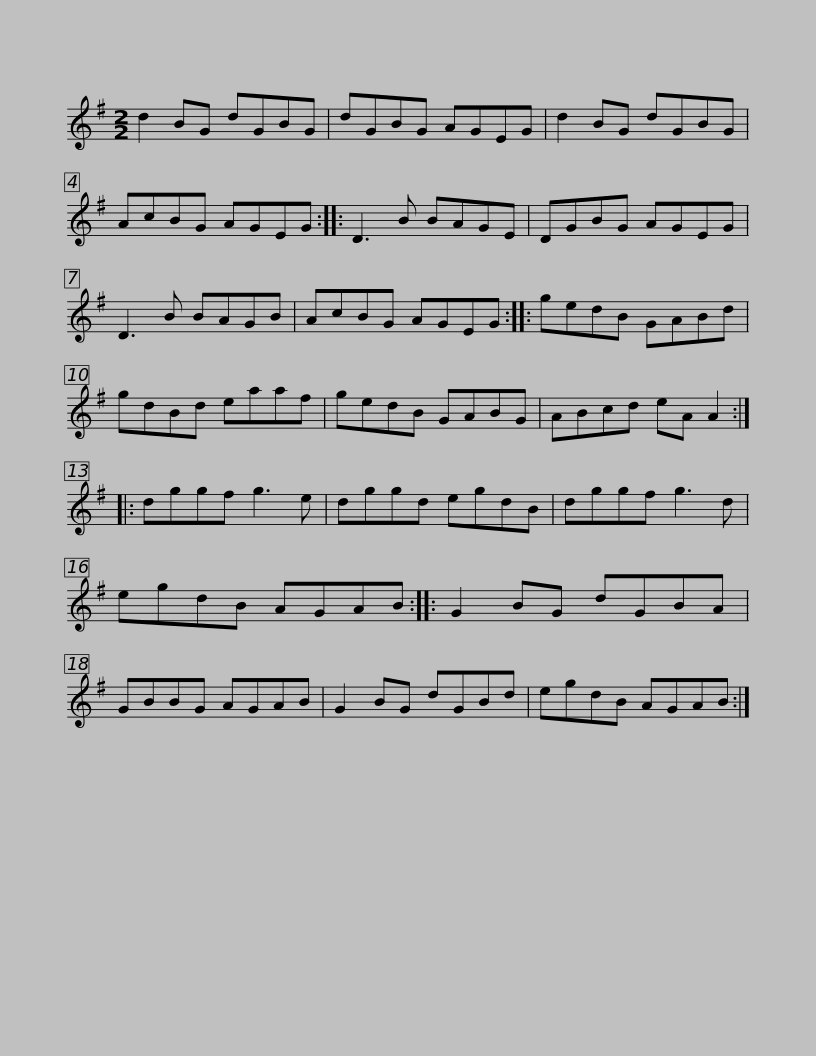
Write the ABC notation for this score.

X:1
L:1/8
M:2/2
I:linebreak $
K:G
V:1 treble
V:1
 d2 BG dGBG | dGBG AGEG | d2 BG dGBG | AcBG AGEG :: D3 B BAGE |$ %5
 DGBG AGEG | D3 B BAGB | AcBG AGEG :: gedB GABd | gdBd eaaf |$ %10
 gedB GABG | ABcd eA A2 :: dggf g3 e | dggd egdB | dggf g3 d | %15
 egdB AGAB ::$ G2 BG dGBA | GBBG AGAB | G2 BG dGBd | egdB AGAB :| %20
